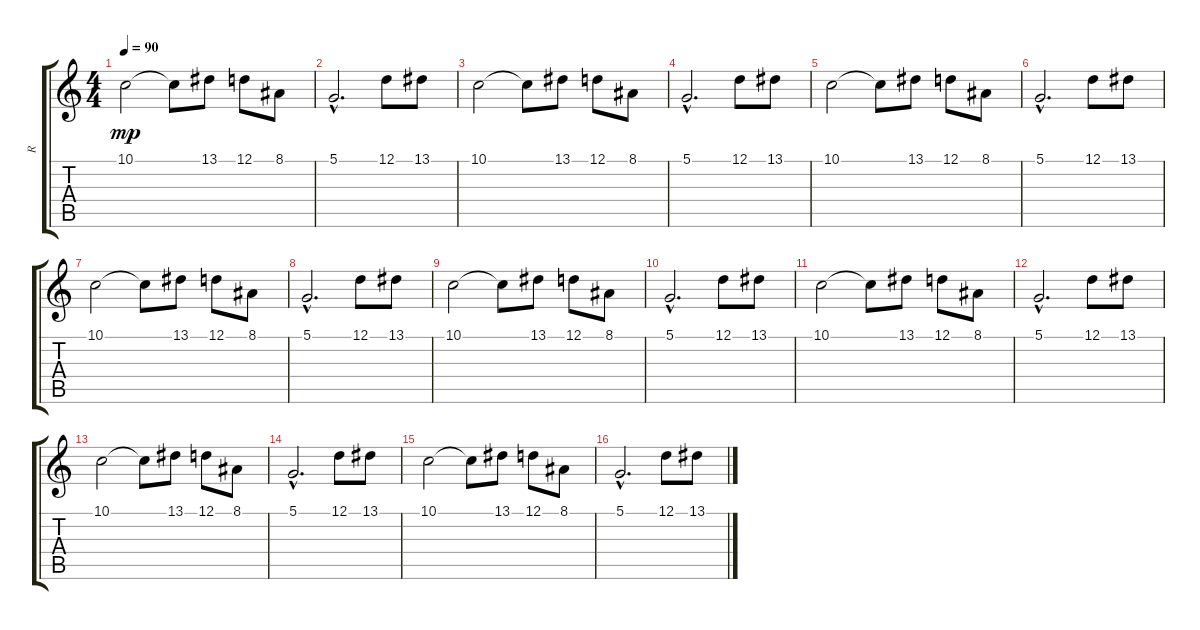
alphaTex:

\track ("R" "R") {instrument synthstrings2}
\staff {score tabs}
\tuning (D4 A3 F3 C3 G2 C2) {hide}
\ts (4 4)
\tempo 90
\clef g2
\ks c
10.1.2{dy mp} 10.1{t}.8 13.1.8 12.1.8 8.1.8 |
5.1{hac}.2{d} 12.1.8 13.1.8 |
10.1.2 10.1{t}.8 13.1.8 12.1.8 8.1.8 |
5.1{hac}.2{d} 12.1.8 13.1.8 |
10.1.2 10.1{t}.8 13.1.8 12.1.8 8.1.8 |
5.1{hac}.2{d} 12.1.8 13.1.8 |
10.1.2 10.1{t}.8 13.1.8 12.1.8 8.1.8 |
5.1{hac}.2{d} 12.1.8 13.1.8 |
10.1.2 10.1{t}.8 13.1.8 12.1.8 8.1.8 |
5.1{hac}.2{d} 12.1.8 13.1.8 |
10.1.2 10.1{t}.8 13.1.8 12.1.8 8.1.8 |
5.1{hac}.2{d} 12.1.8 13.1.8 |
10.1.2 10.1{t}.8 13.1.8 12.1.8 8.1.8 |
5.1{hac}.2{d} 12.1.8 13.1.8 |
10.1.2 10.1{t}.8 13.1.8 12.1.8 8.1.8 |
5.1{hac}.2{d} 12.1.8 13.1.8
